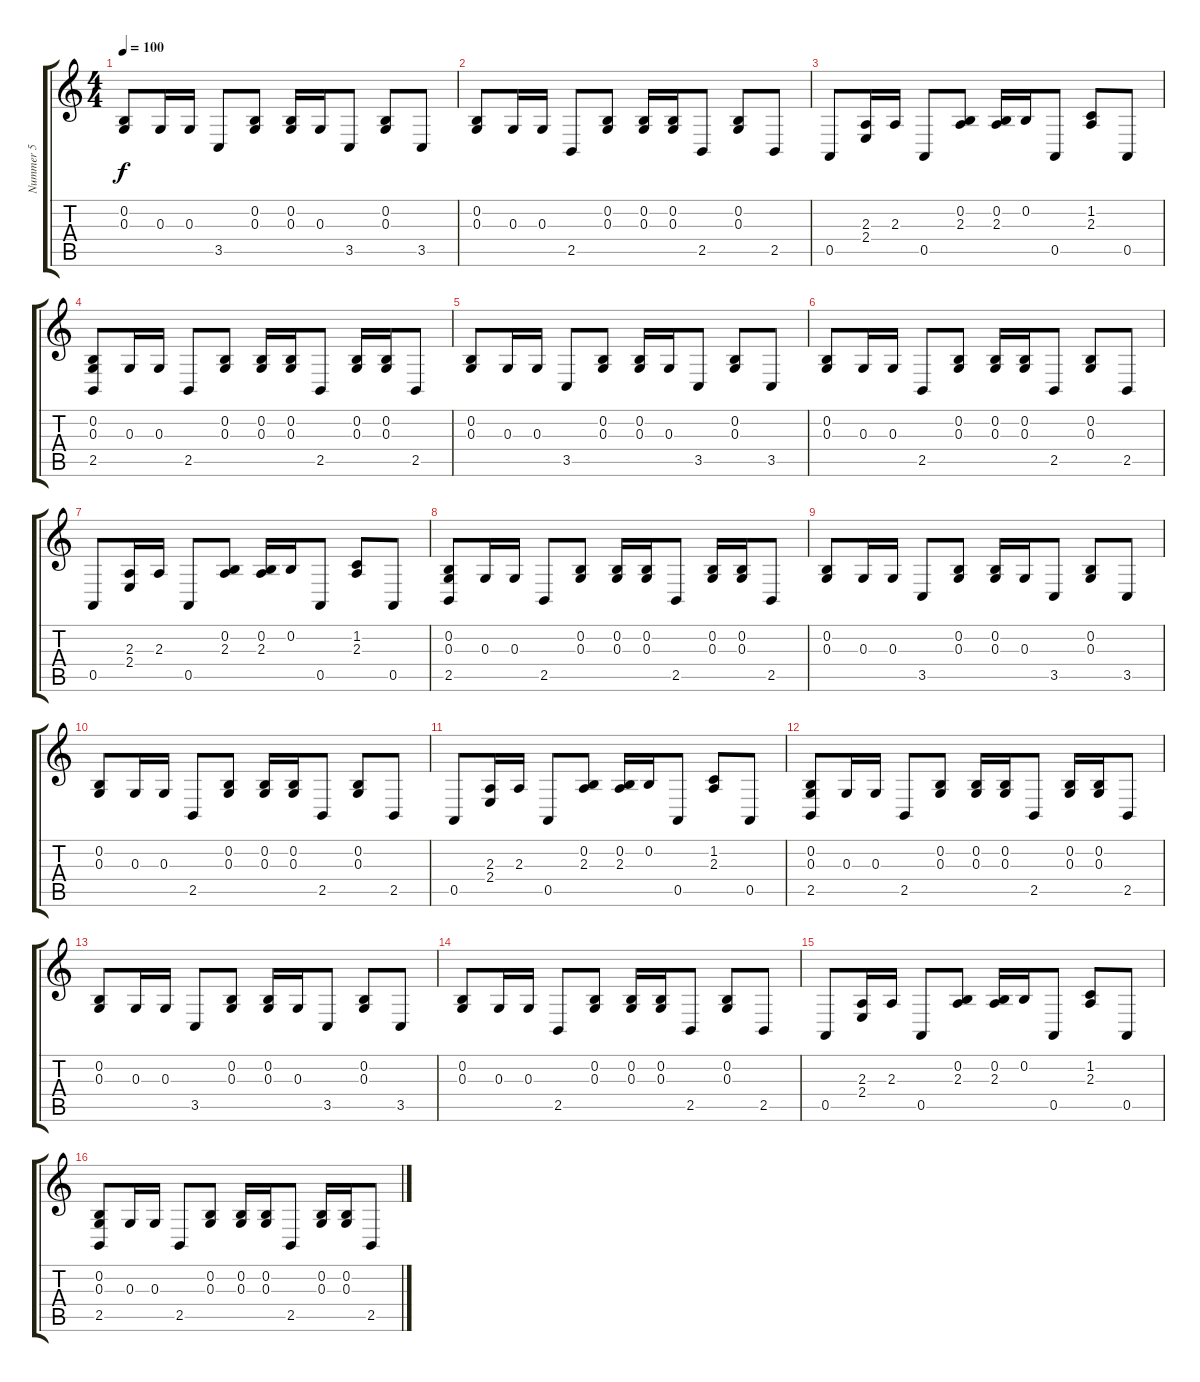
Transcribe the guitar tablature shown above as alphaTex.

\track ("Nummer 5" "Nummer 5") {instrument whistle}
\staff {score tabs}
\tuning (E4 B3 G3 D3 A2 E2) {hide}
\ts (4 4)
\tempo 100
\clef g2
\ks c
(0.2 0.3).8{dy f} 0.3.16 0.3.16 3.5.8 (0.2 0.3).8 (0.2 0.3).16 0.3.16 3.5.8 (0.2 0.3).8 3.5.8 |
(0.2 0.3).8 0.3.16 0.3.16 2.5.8 (0.2 0.3).8 (0.2 0.3).16 (0.2 0.3).16 2.5.8 (0.2 0.3).8 2.5.8 |
0.5.8 (2.3 2.4).16 2.3.16 0.5.8 (0.2 2.3).8 (0.2 2.3).16 0.2.16 0.5.8 (1.2 2.3).8 0.5.8 |
(0.2 0.3 2.5).8 0.3.16 0.3.16 2.5.8 (0.2 0.3).8 (0.2 0.3).16 (0.2 0.3).16 2.5.8 (0.2 0.3).16 (0.2 0.3).16 2.5.8 |
(0.2 0.3).8 0.3.16 0.3.16 3.5.8 (0.2 0.3).8 (0.2 0.3).16 0.3.16 3.5.8 (0.2 0.3).8 3.5.8 |
(0.2 0.3).8 0.3.16 0.3.16 2.5.8 (0.2 0.3).8 (0.2 0.3).16 (0.2 0.3).16 2.5.8 (0.2 0.3).8 2.5.8 |
0.5.8 (2.3 2.4).16 2.3.16 0.5.8 (0.2 2.3).8 (0.2 2.3).16 0.2.16 0.5.8 (1.2 2.3).8 0.5.8 |
(0.2 0.3 2.5).8 0.3.16 0.3.16 2.5.8 (0.2 0.3).8 (0.2 0.3).16 (0.2 0.3).16 2.5.8 (0.2 0.3).16 (0.2 0.3).16 2.5.8 |
(0.2 0.3).8 0.3.16 0.3.16 3.5.8 (0.2 0.3).8 (0.2 0.3).16 0.3.16 3.5.8 (0.2 0.3).8 3.5.8 |
(0.2 0.3).8 0.3.16 0.3.16 2.5.8 (0.2 0.3).8 (0.2 0.3).16 (0.2 0.3).16 2.5.8 (0.2 0.3).8 2.5.8 |
0.5.8 (2.3 2.4).16 2.3.16 0.5.8 (0.2 2.3).8 (0.2 2.3).16 0.2.16 0.5.8 (1.2 2.3).8 0.5.8 |
(0.2 0.3 2.5).8 0.3.16 0.3.16 2.5.8 (0.2 0.3).8 (0.2 0.3).16 (0.2 0.3).16 2.5.8 (0.2 0.3).16 (0.2 0.3).16 2.5.8 |
(0.2 0.3).8 0.3.16 0.3.16 3.5.8 (0.2 0.3).8 (0.2 0.3).16 0.3.16 3.5.8 (0.2 0.3).8 3.5.8 |
(0.2 0.3).8 0.3.16 0.3.16 2.5.8 (0.2 0.3).8 (0.2 0.3).16 (0.2 0.3).16 2.5.8 (0.2 0.3).8 2.5.8 |
0.5.8 (2.3 2.4).16 2.3.16 0.5.8 (0.2 2.3).8 (0.2 2.3).16 0.2.16 0.5.8 (1.2 2.3).8 0.5.8 |
(0.2 0.3 2.5).8 0.3.16 0.3.16 2.5.8 (0.2 0.3).8 (0.2 0.3).16 (0.2 0.3).16 2.5.8 (0.2 0.3).16 (0.2 0.3).16 2.5.8
